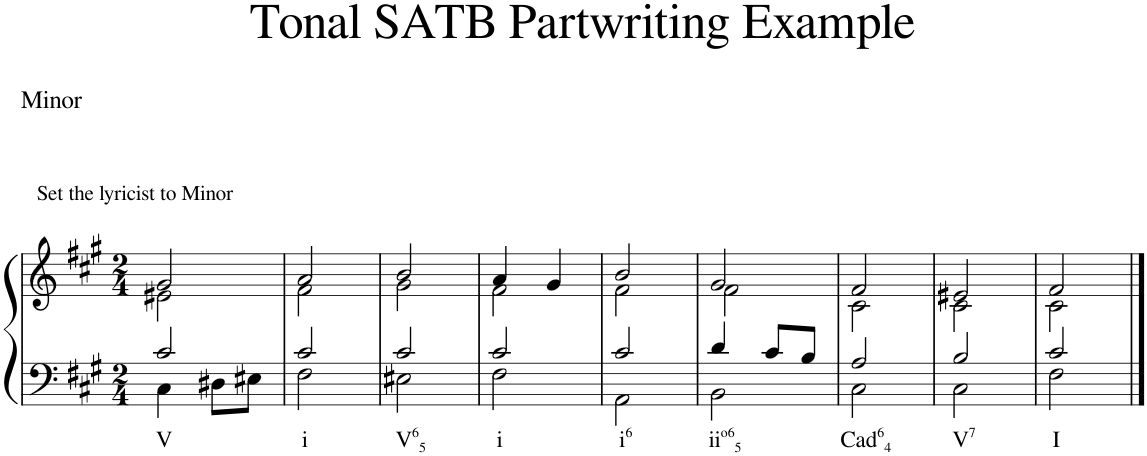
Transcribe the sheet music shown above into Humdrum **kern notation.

**kern	**text	**kern
*part1	*part1	*part1
*staff2	*staff2	*staff1
*I"Piano	*	*
*I'Pno.	*	*
*clefF4	*	*clefG2
*k[f#c#g#]	*	*k[f#c#g#]
*M2/4	*	*M2/4
=1	=1	=1
*^	*	*
!	!	!	!LO:TX:a:t=Set the lyricist to Minor
!	!	!LO:LY:b	!
*	*	*	*^
2c#/	4C#\	V	2g#/	2e#X\
.	8D#X\L	.	.	.
.	8E#X\J	.	.	.
=2	=2	=2	=2	=2
!	!	!LO:LY:b	!	!
2c#/	2F#\	i	2a/	2f#\
=3	=3	=3	=3	=3
!	!	!LO:LY:b	!	!
2c#/	2E#X\	V 6 5	2b/	2g#\
=4	=4	=4	=4	=4
!	!	!LO:LY:b	!	!
2c#/	2F#\	i	4a/	2f#\
.	.	.	4g#/	.
=5	=5	=5	=5	=5
!	!	!LO:LY:b	!	!
2c#/	2AA\	i 6	2b/	2f#\
=6	=6	=6	=6	=6
!	!	!LO:LY:b	!	!
4d/	2BB\	ii o6 5	2g#/	2f#\
8c#/L	.	.	.	.
8B/J	.	.	.	.
=7	=7	=7	=7	=7
!	!	!LO:LY:b	!	!
2A/	2C#\	Cad 6 4	2f#/	2c#\
=8	=8	=8	=8	=8
!	!	!LO:LY:b	!	!
2B/	2C#\	V 7	2e#X/	2c#\
=9	=9	=9	=9	=9
!	!	!LO:LY:b	!	!
2c#/	2F#\	I	2f#/	2c#\
*v	*v	*	*	*
*	*	*v	*v
==	==	==
*-	*-	*-
